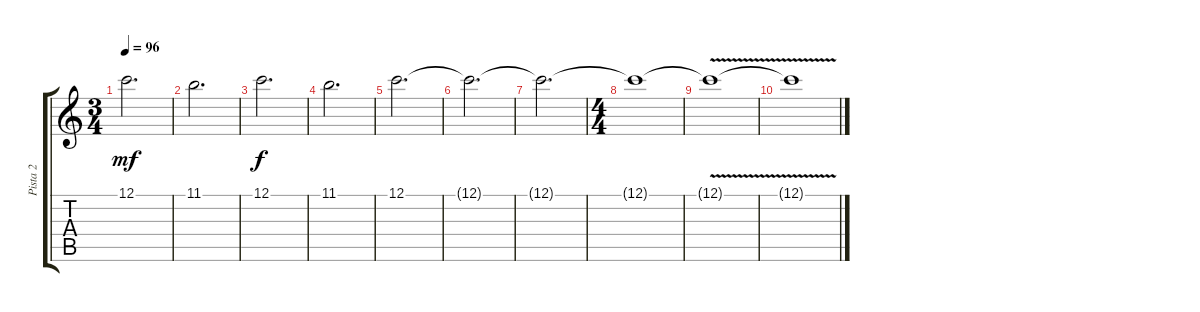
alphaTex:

\track ("Pista 2" "Pista 2") {instrument overdrivenguitar}
\staff {score tabs}
\tuning (C4 G3 Eb3 Bb2 F2 C2) {hide}
\ts (3 4)
\tempo 96
\clef g2
\ks c
12.1.2{d dy mf} |
11.1.2{d} |
12.1.2{d dy f} |
11.1.2{d} |
12.1.2{d} |
12.1{t}.2{d} |
12.1{t}.2{d} |
\ts (4 4)
12.1{t}.1 |
12.1{v t}.1 |
12.1{v t}.1
